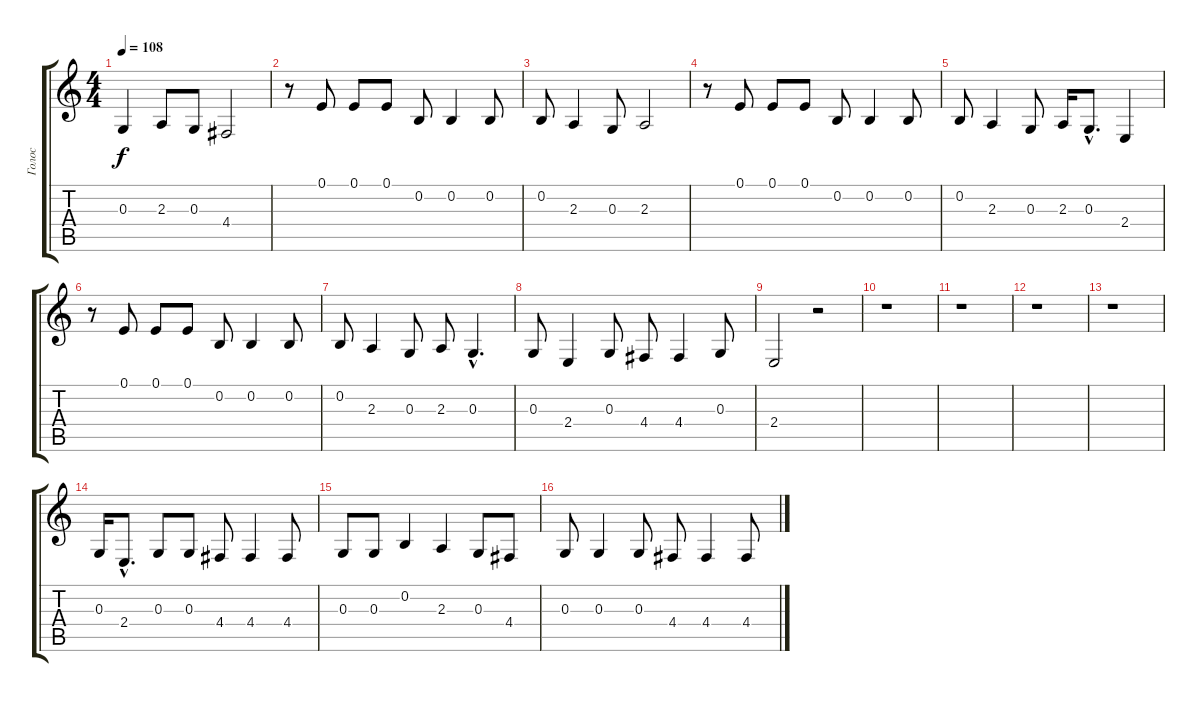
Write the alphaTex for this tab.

\track ("Голос" "Голос") {instrument lead6voice}
\staff {score tabs}
\tuning (E4 B3 G3 D3 A2 E2) {hide}
\ts (4 4)
\tempo 108
\clef g2
\ks c
0.3.4{dy f} 2.3.8 0.3.8 4.4.2 |
r.8 0.1.8 0.1.8 0.1.8 0.2.8 0.2.4 0.2.8 |
0.2.8 2.3.4 0.3.8 2.3.2 |
r.8 0.1.8 0.1.8 0.1.8 0.2.8 0.2.4 0.2.8 |
0.2.8 2.3.4 0.3.8 2.3.16 0.3{hac}.8{d} 2.4.4 |
r.8 0.1.8 0.1.8 0.1.8 0.2.8 0.2.4 0.2.8 |
0.2.8 2.3.4 0.3.8 2.3.8 0.3{hac}.4{d} |
0.3.8 2.4.4 0.3.8 4.4.8 4.4.4 0.3.8 |
2.4.2 r.2 |
r.1 |
r.1 |
r.1 |
r.1 |
0.3.16 2.4{hac}.8{d} 0.3.8 0.3.8 4.4.8 4.4.4 4.4.8 |
0.3.8 0.3.8 0.2.4 2.3.4 0.3.8 4.4.8 |
0.3.8 0.3.4 0.3.8 4.4.8 4.4.4 4.4.8
